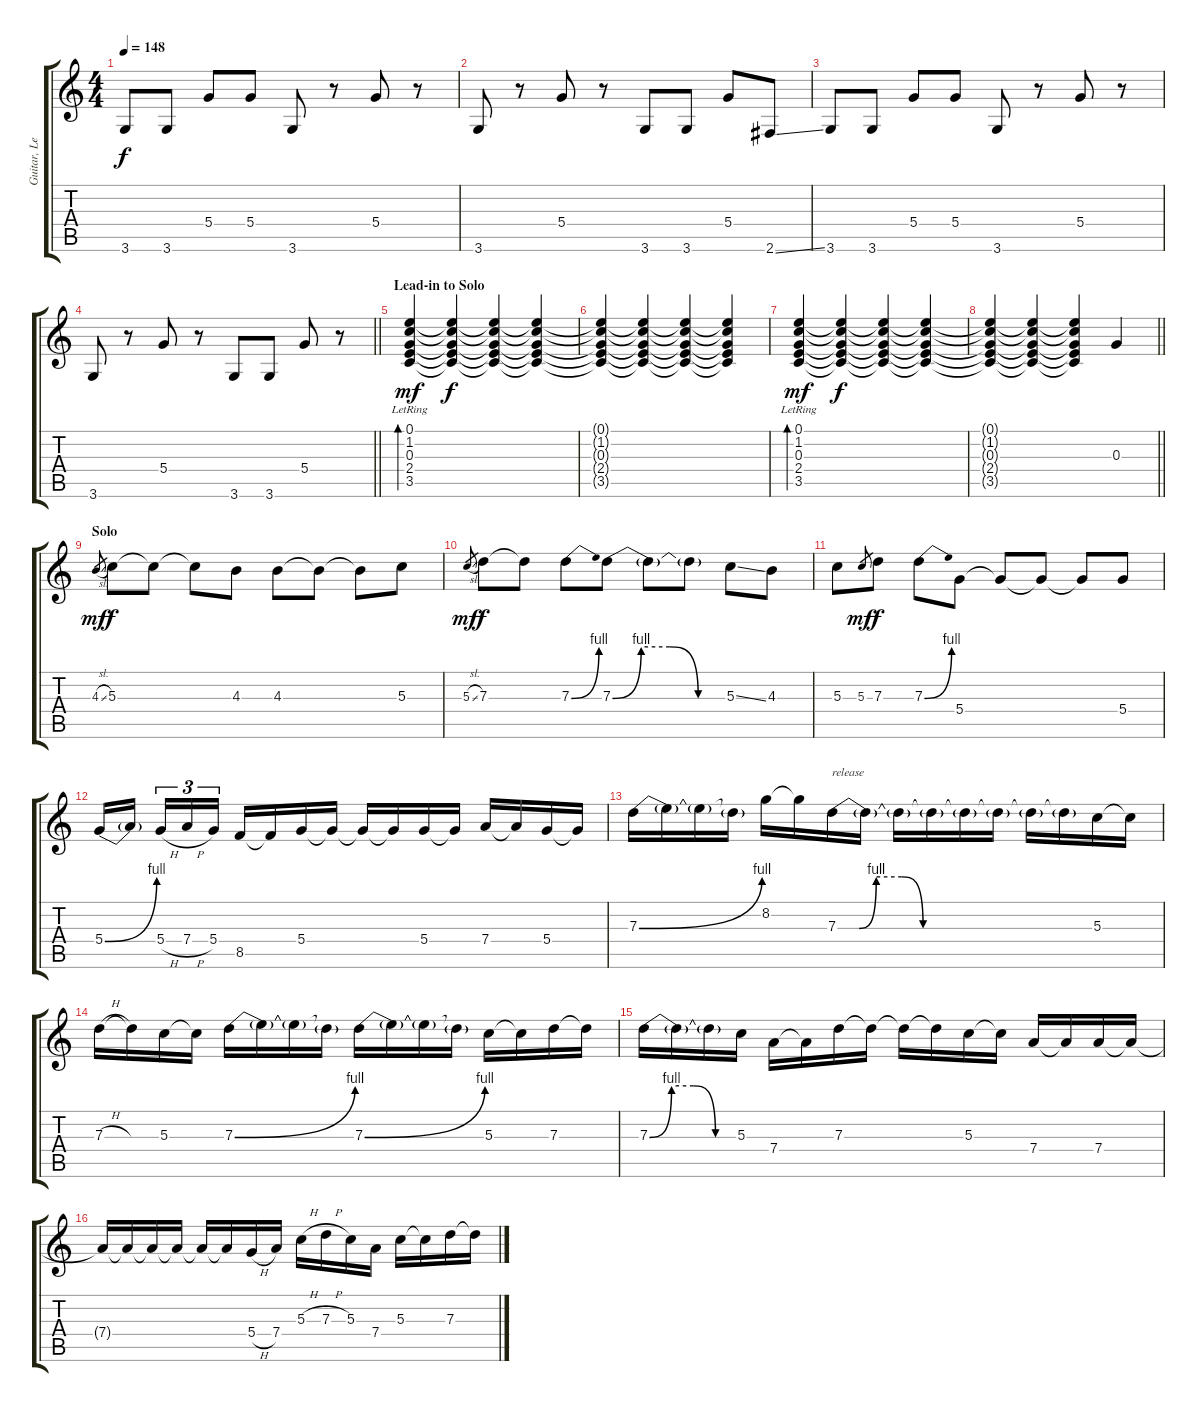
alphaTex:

\track ("Guitar, Lead" "Guitar, Le") {instrument overdrivenguitar}
\staff {score tabs}
\tuning (E4 B3 G3 D3 A2 E2) {hide}
\ts (4 4)
\tempo 148
\clef g2
\ks c
3.6.8{dy f} 3.6.8 5.4.8 5.4.8 3.6.8 r.8 5.4.8 r.8 |
3.6.8 r.8 5.4.8 r.8 3.6.8 3.6.8 5.4.8 2.6{ss}.8 |
3.6.8 3.6.8 5.4.8 5.4.8 3.6.8 r.8 5.4.8 r.8 |
\barLineRight lightlight
3.6.8 r.8 5.4.8 r.8 3.6.8 3.6.8 5.4.8 r.8 |
\section ("" "Lead-in to Solo")
(0.1{lr} 1.2{lr} 0.3{lr} 2.4{lr} 3.5{lr}).4{bd 240 dy mf} (0.1{t} 1.2{t} 0.3{t} 2.4{t} 3.5{t}).4{dy f} (0.1{t} 1.2{t} 0.3{t} 2.4{t} 3.5{t}).4 (0.1{t} 1.2{t} 0.3{t} 2.4{t} 3.5{t}).4 |
(0.1{t} 1.2{t} 0.3{t} 2.4{t} 3.5{t}).4 (0.1{t} 1.2{t} 0.3{t} 2.4{t} 3.5{t}).4 (0.1{t} 1.2{t} 0.3{t} 2.4{t} 3.5{t}).4 (0.1{t} 1.2{t} 0.3{t} 2.4{t} 3.5{t}).4 |
(0.1{lr} 1.2{lr} 0.3{lr} 2.4{lr} 3.5{lr}).4{bd 240 dy mf} (0.1{t} 1.2{t} 0.3{t} 2.4{t} 3.5{t}).4{dy f} (0.1{t} 1.2{t} 0.3{t} 2.4{t} 3.5{t}).4 (0.1{t} 1.2{t} 0.3{t} 2.4{t} 3.5{t}).4 |
\barLineRight lightlight
(0.1{t} 1.2{t} 0.3{t} 2.4{t} 3.5{t}).4 (0.1{t} 1.2{t} 0.3{t} 2.4{t} 3.5{t}).4 (0.1{t} 1.2{t} 0.3{t} 2.4{t} 3.5{t}).4 0.3.4 |
\section ("" "Solo")
4.3{sl}.8{gr dy mf} 5.3.8{dy f} 5.3{t}.8 5.3{t}.8 4.3.8 4.3.8 4.3{t}.8 4.3{t}.8 5.3.8 |
5.3{sl}.8{gr dy mf} 7.3.8{dy f} 7.3{t}.8 7.3{be (bend 0 0 60 4)}.8 7.3{be (custom 0 0 15 4 30 4 45 0 60 0)}.8 7.3{t}.8 7.3{t}.8 5.3{ss}.8 4.3.8 |
5.3.8 5.3.8{gr dy mf} 7.3.8{dy f} 7.3{be (bend 0 0 60 4)}.8 5.4.8 5.4{t}.8 5.4{t}.8 5.4{t}.8 5.4.8 |
5.4{be (bend 0 0 60 4)}.16 5.4{t}.16{beam splitsecondary} 5.4{h}.16{tu (3 2)} 7.4{h}.16{tu (3 2)} 5.4.16{tu (3 2)} 8.5.16 8.5{t}.16 5.4.16 5.4{t}.16 5.4{t}.16 5.4{t}.16 5.4.16 5.4{t}.16 7.4.16 7.4{t}.16 5.4.16 5.4{t}.16 |
7.3{be (bend 0 0 60 4)}.16 7.3{t}.16 7.3{t}.16 7.3{t}.16 8.2.16 8.2{t}.16 7.3{be (custom 0 0 5 0 9 4 15 4 20 0 30 0 45 0 60 0)}.16{txt "release"} 7.3{t}.16 7.3{t}.16 7.3{t}.16 7.3{t}.16 7.3{t}.16 7.3{t}.16 7.3{t}.16 5.3.16 5.3{t}.16 |
7.3{h}.16 7.3{t}.16 5.3.16 5.3{t}.16 7.3{be (bend 0 0 60 4)}.16 7.3{t}.16 7.3{t}.16 7.3{t}.16 7.3{be (bend 0 0 60 4)}.16 7.3{t}.16 7.3{t}.16 7.3{t}.16 5.3.16 5.3{t}.16 7.3.16 7.3{t}.16 |
7.3{be (custom 0 0 15 4 30 4 45 0 60 0)}.16 7.3{t}.16 7.3{t}.16 5.3.16 7.4.16 7.4{t}.16 7.3.16 7.3{t}.16 7.3{t}.16 7.3{t}.16 5.3.16 5.3{t}.16 7.4.16 7.4{t}.16 7.4.16 7.4{t}.16 |
7.4{t}.16 7.4{t}.16 7.4{t}.16 7.4{t}.16 7.4{t}.16 7.4{t}.16 5.4{h}.16 7.4.16 5.3{h}.16 7.3{h}.16 5.3.16 7.4.16 5.3.16 5.3{t}.16 7.3.16 7.3{t}.16
